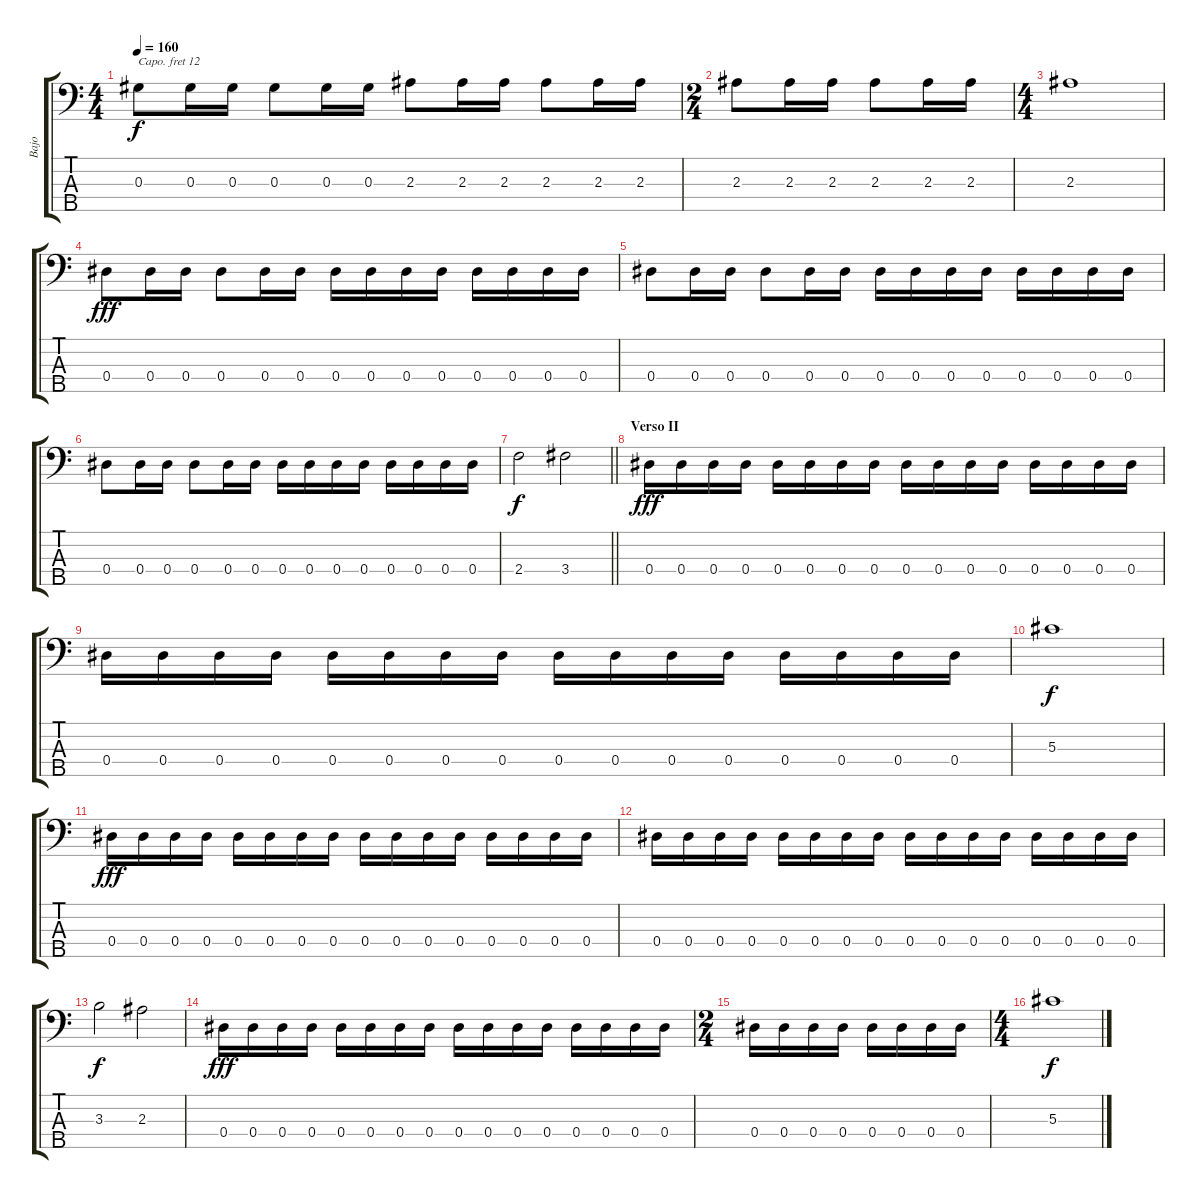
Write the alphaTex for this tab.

\track ("Bajo" "Bajo") {instrument electricbassfinger}
\staff {score tabs}
\capo 12
\tuning (Gb2 Db2 Ab1 Eb1 Bb0) {hide}
\ts (4 4)
\tempo 160
\clef f4
\ks c
0.3.8{dy f} 0.3.16 0.3.16 0.3.8 0.3.16 0.3.16 2.3.8 2.3.16 2.3.16 2.3.8 2.3.16 2.3.16 |
\ts (2 4)
2.3.8 2.3.16 2.3.16 2.3.8 2.3.16 2.3.16 |
\ts (4 4)
2.3.1 |
0.4.8{dy fff} 0.4.16 0.4.16 0.4.8 0.4.16 0.4.16 0.4.16 0.4.16 0.4.16 0.4.16 0.4.16 0.4.16 0.4.16 0.4.16 |
0.4.8 0.4.16 0.4.16 0.4.8 0.4.16 0.4.16 0.4.16 0.4.16 0.4.16 0.4.16 0.4.16 0.4.16 0.4.16 0.4.16 |
0.4.8 0.4.16 0.4.16 0.4.8 0.4.16 0.4.16 0.4.16 0.4.16 0.4.16 0.4.16 0.4.16 0.4.16 0.4.16 0.4.16 |
\barLineRight lightlight
2.4.2{dy f} 3.4.2 |
\section ("" "Verso II")
0.4.16{dy fff} 0.4.16 0.4.16 0.4.16 0.4.16 0.4.16 0.4.16 0.4.16 0.4.16 0.4.16 0.4.16 0.4.16 0.4.16 0.4.16 0.4.16 0.4.16 |
0.4.16 0.4.16 0.4.16 0.4.16 0.4.16 0.4.16 0.4.16 0.4.16 0.4.16 0.4.16 0.4.16 0.4.16 0.4.16 0.4.16 0.4.16 0.4.16 |
5.3.1{dy f} |
0.4.16{dy fff} 0.4.16 0.4.16 0.4.16 0.4.16 0.4.16 0.4.16 0.4.16 0.4.16 0.4.16 0.4.16 0.4.16 0.4.16 0.4.16 0.4.16 0.4.16 |
0.4.16 0.4.16 0.4.16 0.4.16 0.4.16 0.4.16 0.4.16 0.4.16 0.4.16 0.4.16 0.4.16 0.4.16 0.4.16 0.4.16 0.4.16 0.4.16 |
3.3.2{dy f} 2.3.2 |
0.4.16{dy fff} 0.4.16 0.4.16 0.4.16 0.4.16 0.4.16 0.4.16 0.4.16 0.4.16 0.4.16 0.4.16 0.4.16 0.4.16 0.4.16 0.4.16 0.4.16 |
\ts (2 4)
0.4.16 0.4.16 0.4.16 0.4.16 0.4.16 0.4.16 0.4.16 0.4.16 |
\ts (4 4)
5.3.1{dy f}
